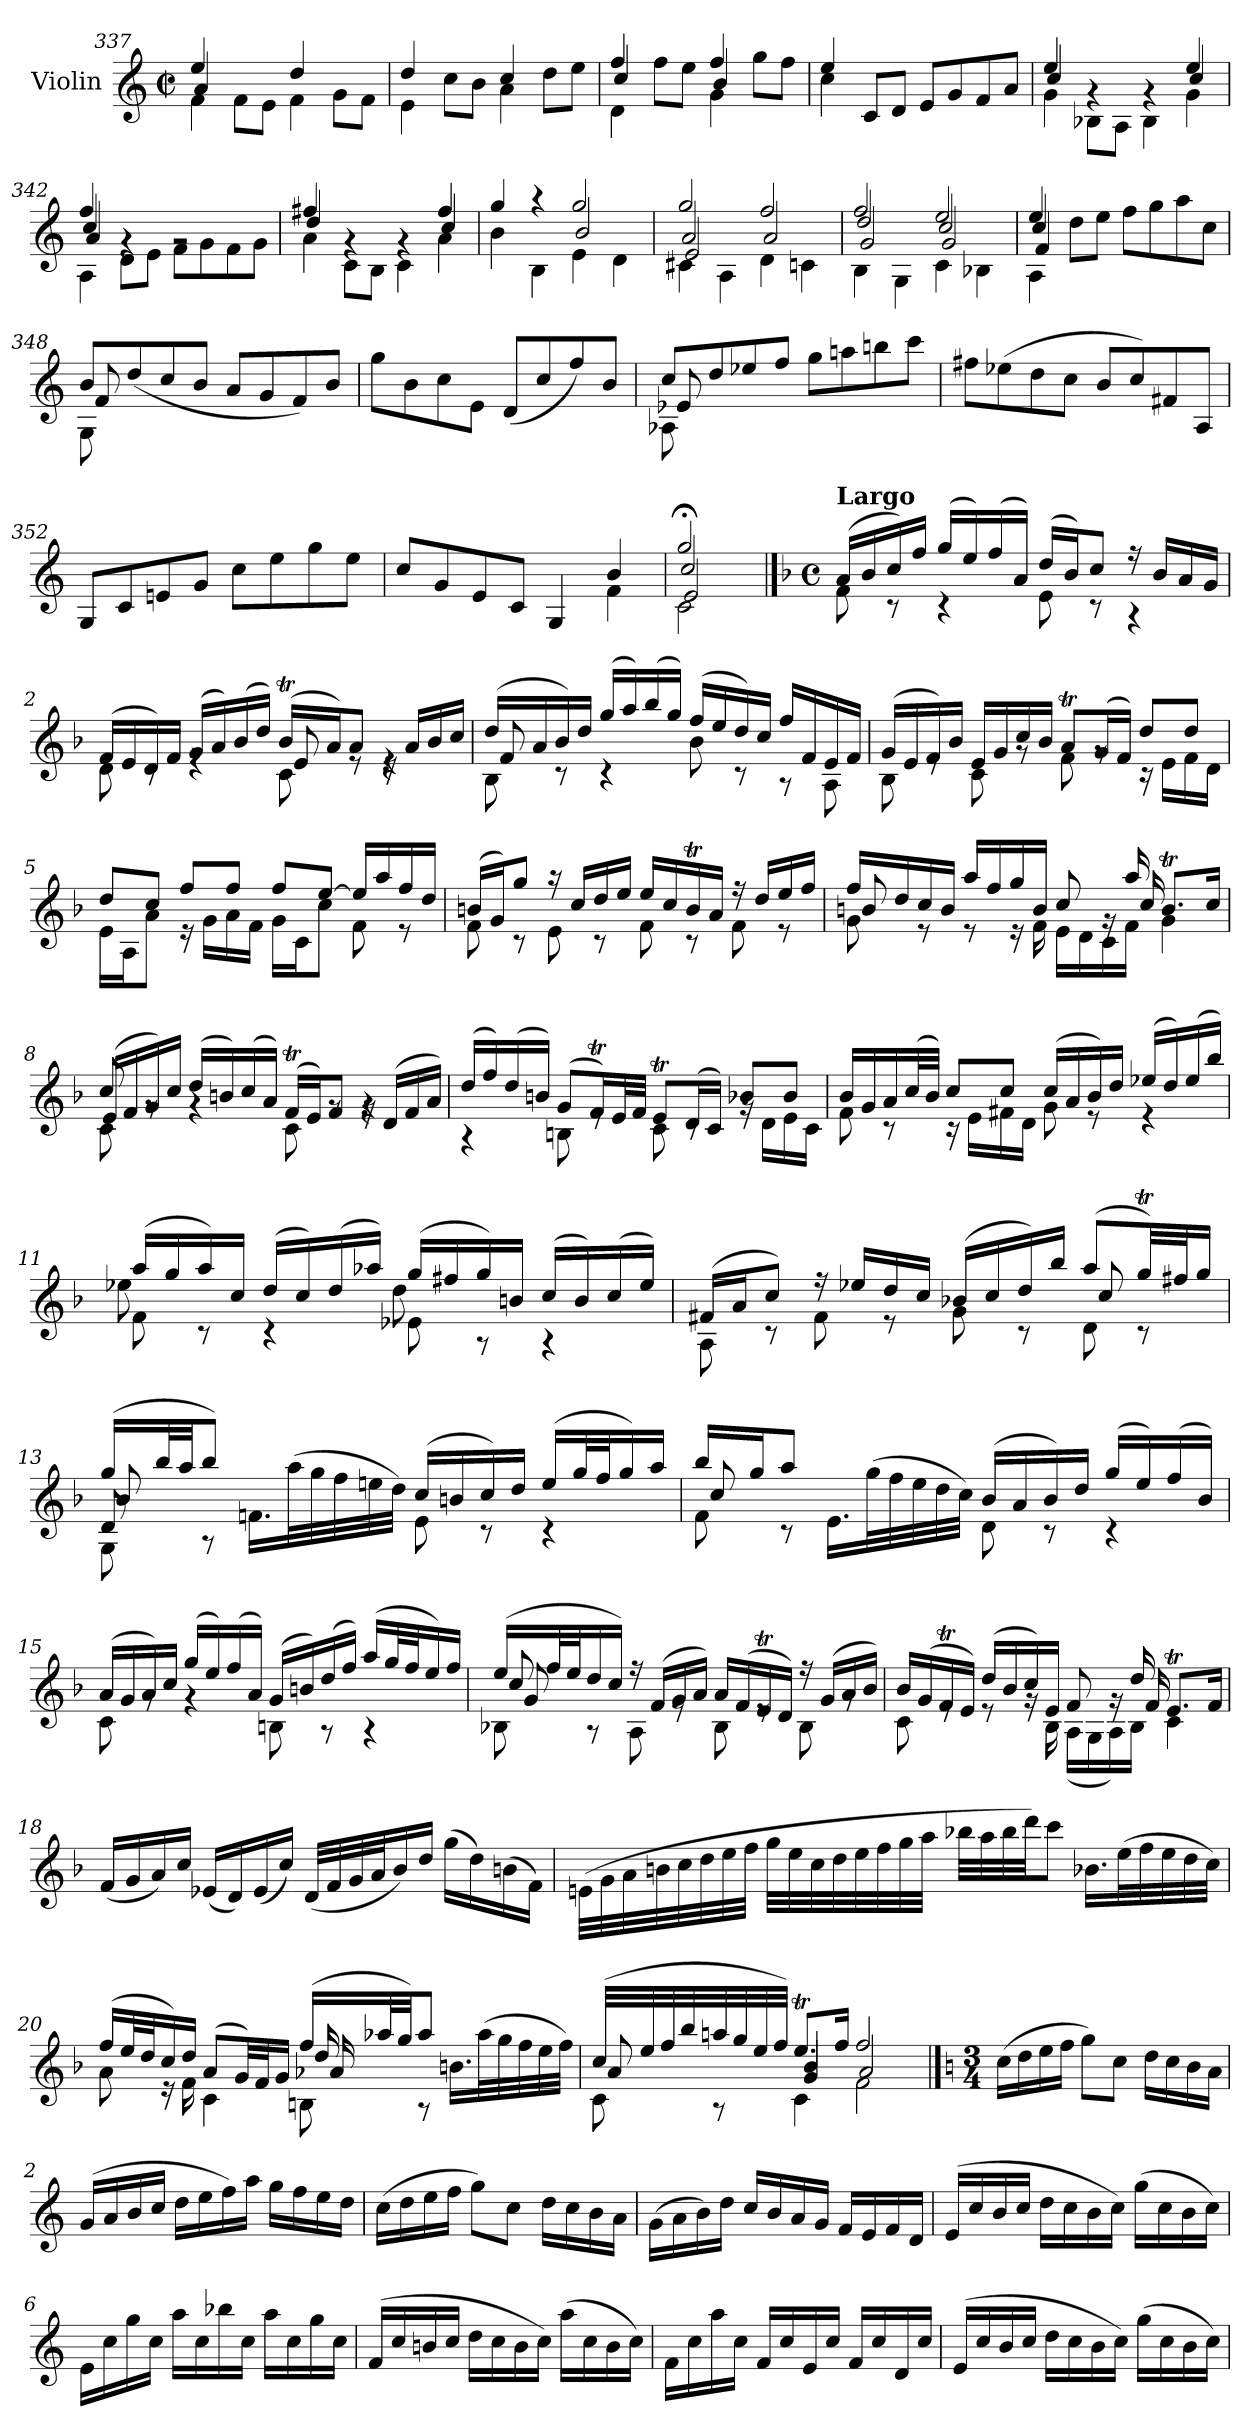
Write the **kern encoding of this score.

**kern
*part1
*staff1
*I"Violin
*I'Vln.
*clefG2
*k[]
*M2/2
*met(c|)
=337
*^
*	*^
4ee/	4f\	4a/
4ryy	8f\L	4ryy
.	8e\J	.
4dd/	4f\	2ryy
4ryy	8g\L	.
.	8f\J	.
*	*v	*v
=338	=338
4dd/	4e\
8cc\L	4ryy
8b\J	.
4cc/	4a\
8dd\L	4ryy
8ee\J	.
=339	=339
*	*^
4ff/	4d\	4cc/
8ff\L	4ryy	4ryy
8ee\J	.	.
4ff/	4g\	4b/
8gg\L	4ryy	4ryy
8ff\J	.	.
*	*v	*v
=340	=340
4ee/	4cc\
8c/L	4ryy
8d/J	.
8e/L	2ryy
8g/	.
8f/	.
8a/J	.
!!LO:LB:g=z	!!
=341	=341
*	*^
4ee/	4g\	4cc/
4rg	8B-X\L	4ryy
.	8A\J	.
4rg	4B-\	4ryy
4ee/	4g\	4cc/
=342	=342	=342
*	*	*^
4ff/	4A\	4cc/	4a/
4rg	8d\L	4ryy	4ryy
.	8e\J	.	.
2rg	8f\L	2ryy	2ryy
.	8g\	.	.
.	8f\	.	.
.	8g\J	.	.
*	*	*v	*v
=343	=343	=343
4ff#X/	4a\	4dd/
4rg	8c\L	4rgyy
.	8B\J	.
4rg	4c\	4rgyy
4ff#/	4a\	4cc/
=344	=344	=344
4gg/	4b\	2ryy
4r	4B\	.
2gg/	4e\	2b/
.	4d\	.
=345	=345	=345
*	*	*^
2gg/	4c#X\	2a/	2e/
.	4A\	.	.
2ff/	4d\	2a/	2ryy
.	4cn\	.	.
=346	=346	=346	=346
2ff/	4B\	2dd/	2g/
.	4G\	.	.
2ee/	4c\	2cc/	2g/
.	4B-X\	.	.
=347	=347	=347	=347
4ee/	4A\	4cc/	4f/
8dd\L	4ryy	4ryy	4ryy
8ee\J	.	.	.
8ff\L	2ryy	2ryy	2ryy
8gg\	.	.	.
8aa\	.	.	.
8cc\J	.	.	.
*	*	*v	*v
!!LO:LB:g=z
=348	=348	=348
8b/L	8G\	8f/
(<8dd/	8ryy	8ryy
8cc/	4ryy	4ryy
8b/J	.	.
8a/L	2ryy	2ryy
8g/	.	.
8f/)	.	.
8b/J	.	.
*v	*v	*v
=349
8gg\L
8b\
8cc\
8e\J
(<8d/L
8cc/
8ff/)
8b/J
=350
*^
*	*^
8cc/L	8A-X\	8e-X/
8dd/	8ryy	8ryy
8ee-X/	4ryy	4ryy
8ff/J	.	.
8gg\L	2ryy	2ryy
8aan\	.	.
8bbn\	.	.
8ccc\J	.	.
*v	*v	*v
=351
8ff#X\L
(>8ee-X\
8dd\
8cc\J
8b/L
8cc/)
8f#X/
8A/J
=352
8G/L
8c/
8en/
8g/J
8cc\L
8ee\
8gg\
8ee\J
=353
*^
8cc/L	2ryy
8g/	.
8e/	.
8c/J	.
4G/	4ryy
4b/	4f\
=354	=354
*^	*^
2gg;</	2c\	2cc/	2e/
*v	*v	*v	*v
!!LO:PB:g=z
==1
*k[b-]
*M4/4
*met(c)
*^
*	*^
*	*	*^
!LO:TX:a:B:t=Largo	!	!	!
*	*v	*v	*v
(>16a/LL	8f\
16b-/	.
16cc/)	8r
16ff/JJ	.
(>16gg/LL	4r
16ee/)	.
(>16ff/	.
16a/JJ)	.
(>16dd/LL	8e\
16b-/J)	.
8cc/J	8r
16r	4r
16b-/LL	.
16a/	.
16g/JJ	.
=2	=2
*	*^
(>16f/LL	8d\	2ryy
16e/	.	.
16d/)	8rc	.
16f/JJ	.	.
(>16g/LL	4re	.
16a/)	.	.
(>16b-/	.	.
16dd/JJ)	.	.
(>16b-T/LL	8c\	8e/
16a/J)	.	.
8a/J	8re	8ryy
16re	4re	4ryy
16a/LL	.	.
16b-/	.	.
16cc/JJ	.	.
=3	=3	=3
(>16dd/LL	8B-\	8f/
16a/	.	.
16b-/)	8r	8ryy
16dd/JJ	.	.
(>16gg/LL	4r	4ryy
16aa/)	.	.
(>16bb-/	.	.
16gg/JJ)	.	.
(>16ff/LL	8b-\	2ryy
16ee/	.	.
16dd/)	8r	.
16cc/JJ	.	.
16ff/LL	8r	.
16f/	.	.
16e/	8A\	.
16f/JJ	.	.
*	*v	*v
!!LO:LB:g=z
=4	=4
(>16g/LL	8B-\
16e/	.
16f/)	8re
16b-/JJ	.
16e/LL	8c\
16g/	.
16cc/	8rg
16b-/JJ	.
8at/L	8f\
(>16g/L	8rg
16f/JJ)	.
8dd/L	16r
.	16e\LL
8dd/J	16f\
.	16d\JJ
=5	=5
8dd/L	16e\LL
.	16A\J
8cc/J	8a\J
8ff/L	16r
.	16g\LL
8ff/J	16a\
.	16f\JJ
8ff/L	16g\LL
.	16c\J
[8ee/J	8cc\J
16ee/LL]	8f\
16aa/	.
16ff/	8r
16dd/JJ	.
=6	=6
(>16bn/LL	8f\
16g/J)	.
8gg/J	8r
16r	8e\
16cc/LL	.
16dd/	8r
16ee/JJ	.
16ee/LL	8f\
16cc/	.
16bt/	8r
16a/JJ	.
16r	8f\
16dd/LL	.
16ee/	8r
16ff/JJ	.
!!LO:LB:g=z	!!
=7	=7
*	*^
16ff/LL	8g\	8bn/
16dd/	.	.
16cc/	8r	8ryy
16b/JJ	.	.
16aa/LL	8r	4ryy
16ff/	.	.
16gg/	16r	.
16b/JJ	16f\	.
8cc/	16e\LL	8ryy
.	16d\	.
16rg	16c\	16ryy
16aa/	16f\JJ	16cc/
8.bt/L	4g\	4ryy
16cc/Jk	.	.
=8	=8	=8
8cc/	8c\	(>16e/LL
.	.	16f/
8ryy	8rg	16g/)
.	.	16cc/JJ
(>16dd/LL	4rg	4ryy
16bn/)	.	.
(>16cc/	.	.
16a/JJ)	.	.
(>16fT/LL	8c\	2ryy
16e/J)	.	.
8f/J	8rg	.
16rg	4rg	.
(>16d/LL	.	.
16f/	.	.
16a/JJ)	.	.
*	*v	*v
!!LO:LB:g=z
=9	=9
(>16dd/LL	4r
16ff/)	.
(>16dd/	.
16bn/JJ)	.
(>8g/L	8Bn\
16fT/L)	8re
32e/L	.
32f/JJJ	.
8et/L	8c\
(>16d/L	8rc
16c/JJ)	.
8b-X/L	16rg
.	16d\LL
8b-/J	16e\
.	16c\JJ
=10	=10
16b-/LL	8f\
16g/	.
16a/	8r
(>32cc/L	.
32b-/JJJ)	.
8cc/L	16r
.	16e\LL
8cc/J	16f#X\
.	16d\JJ
(>16cc/LL	8g\
16a/	.
16b-/)	8r
16dd/JJ	.
(>16ee-X/LL	4r
16dd/)	.
(>16ee-/	.
16bb-/JJ)	.
!!LO:LB:g=z	!!
=11	=11
*	*^
(>16aa/LL	8f\	8ee-X\
16gg/	.	.
16aa/)	8r	8ryy
16cc/JJ	.	.
(>16dd/LL	4r	4ryy
16cc/)	.	.
(>16dd/	.	.
16aa-X/JJ)	.	.
(>16gg/LL	8e-X\	8dd\
16ff#X/	.	.
16gg/)	8r	8ryy
16bn/JJ	.	.
(>16cc/LL	4r	4ryy
16b/)	.	.
(>16cc/	.	.
16ee-/JJ)	.	.
=12	=12	=12
(>16f#X/LL	8A\	2ryy
16a/J	.	.
8cc/J)	8r	.
16r	8f#\	.
16ee-X/LL	.	.
16dd/	8r	.
16cc/JJ	.	.
(>16b-X/LL	8g\	4ryy
16cc/	.	.
16dd/)	8r	.
16bb-/JJ	.	.
(>8aa/L	8d\	8cc/
32ggT/LL)	8r	8ryy
32ff#X/J	.	.
16gg/JJ	.	.
!!LO:LB:g=z	!!	!!
=13	=13	=13
*	*	*^
(>16gg/LL	8G\	8b-/	8d/
32bb-/L	.	.	.
32aa/JJ	.	.	.
8bb-/J)	8r	8ryy	8ryy
16.fn\LL	4ryy	4ryy	4ryy
(>32aa\L	.	.	.
32gg\	.	.	.
32ff\	.	.	.
32een\	.	.	.
32dd\JJJ)	.	.	.
(>16cc/LL	8e\	2ryy	2ryy
16bn/	.	.	.
16cc/)	8r	.	.
16dd/JJ	.	.	.
(>16ee/LL	4r	.	.
32gg/L	.	.	.
32ff/J	.	.	.
16gg/)	.	.	.
16aa/JJ	.	.	.
*	*	*v	*v
=14	=14	=14
16bb-/LL	8f\	8cc/
16gg/J	.	.
8aa/J	8r	8ryy
4ryy	16.e\LL	4ryy
.	(<32gg\L	.
.	32ff\	.
.	32ee\	.
.	32dd\	.
.	32cc\JJJ)	.
(>16b-/LL	8d\	2ryy
16a/	.	.
16b-/)	8r	.
16dd/JJ	.	.
(>16gg/LL	4r	.
16ee/)	.	.
(>16ff/	.	.
16b-/JJ)	.	.
*	*v	*v
!!LO:LB:g=z
=15	=15
(>16a/LL	8c\
16g/	.
16a/)	8rg
16cc/JJ	.
(>16gg/LL	4rg
16ee/)	.
(>16ff/	.
16a/JJ)	.
(>16g/LL	8Bn\
16bn/)	.
(>16dd/	8r
16ff/JJ)	.
(>16aa/LL	4r
32gg/L	.
32ff/J	.
16ee/)	.
16ff/JJ	.
=16	=16
*^	*^
(>16ee/LL	8B-X\	8cc/	8g/
32ff/L	.	.	.
32ee/J	.	.	.
16dd/	8r	8ryy	8ryy
16cc/JJ)	.	.	.
16r	8A\	4ryy	4ryy
(>16f/LL	.	.	.
16g/	8re	.	.
16a/JJ)	.	.	.
16a/LL	8B-\	2ryy	2ryy
(>16f/	.	.	.
16et/	8re	.	.
16d/JJ)	.	.	.
16r	8B-\	.	.
(>16g/LL	.	.	.
16a/	8rg	.	.
16b-/JJ)	.	.	.
*	*	*v	*v
=17	=17	=17
16b-/LL	8c\	2ryy
(>16g/	.	.
16fT/	8re	.
16e/JJ)	.	.
(>16dd/LL	8re	.
16b-/	.	.
16cc/)	16rg	.
16e/JJ	16B-\	.
8f/	(<16A\LL	8ryy
.	16G\	.
16rg	16A\)	16ryy
16dd/	16B-\JJ	16f/
8.et/L	4c\	4ryy
16f/Jk	.	.
*v	*v	*v
!!LO:LB:g=z
=18
(<16f/LL
16g/
16a/)
16cc/JJ
(<16e-X/LL
16d/)
(<16e-/
16cc/JJ)
(<32d/LLL
32f/
32g/
32a/J
16b-/)
16dd/JJ
(>16gg\LL
16dd\)
(>16bn\
16f\JJ)
=19
(>32en\LLL
32g\
32a\
32bn\
32cc\
32dd\
32ee\
32ff\JJJ
32gg\LLL
32ee\
32cc\
32dd\
32ee\
32ff\
32gg\
32aa\JJJ
32bb-X\LLL
32aa\
32bb-\
32ddd\JJ)
8ccc\J
16.b-X\LL
(>32ee\L
32ff\
32ee\
32dd\
32cc\JJJ)
!!LO:LB:g=z
=20
*^
*	*^
*	*	*^
(>16ff/LL	8a\	2ryy	2ryy
32ee/L	.	.	.
32dd/J	.	.	.
16cc/)	16r	.	.
16dd/JJ	16f\	.	.
(>8a/L	4c\	.	.
32g/LL)	.	.	.
32f/J	.	.	.
16g/JJ	.	.	.
(>16ff/LL	8Bn\	16dd/	16a-X/
32aa-X/L	.	16ryy	16ryy
32gg/JJ)	.	.	.
8aa-/J	8r	8ryy	8ryy
16.bn\LL	4ryy	4ryy	4ryy
(>32aa-\L	.	.	.
32gg\	.	.	.
32ff\	.	.	.
32ee\	.	.	.
32ff\JJJ)	.	.	.
=21	=21	=21	=21
(>32cc/LLL	8c\	8a/	4ryy
32ee/	.	.	.
32ff/	.	.	.
32bb-/	.	.	.
32aan/	8r	8ryy	.
32gg/	.	.	.
32ee/	.	.	.
32ff/JJJ)	.	.	.
8.eet/L	4c\	4b-/	4g/
16ff/Jk	.	.	.
2ff/	2f\	2a/	2ryy
*v	*v	*v	*v
!!LO:PB:g=z
==1
*k[]
*M3/4
*^
*	*^
*	*	*^
!LO:TX:a:B:t=Allegro assai	!	!	!
*v	*v	*v	*v
(>16cc\LL
16dd\
16ee\
16ff\JJ
8gg\L)
8cc\J
16dd\LL
16cc\
16b\
16a\JJ
=2
(>16g/LL
16a/
16b/
16cc/JJ
16dd\LL
16ee\
16ff\)
16aa\JJ
16gg\LL
16ff\
16ee\
16dd\JJ
=3
(>16cc\LL
16dd\
16ee\
16ff\JJ
8gg\L)
8cc\J
16dd\LL
16cc\
16b\
16a\JJ
=4
(>16g\LL
16a\
16b\)
16dd\JJ
16cc/LL
16b/
16a/
16g/JJ
16f/LL
16e/
16f/
16d/JJ
=5
(>16e/LL
16cc/
16b/
16cc/JJ
16dd\LL
16cc\
16b\
16cc\JJ)
(>16gg\LL
16cc\
16b\
16cc\JJ)
!!LO:LB:g=z
=6
16e\LL
16cc\
16gg\
16cc\JJ
16aa\LL
16cc\
16bb-X\
16cc\JJ
16aa\LL
16cc\
16gg\
16cc\JJ
=7
(>16f/LL
16cc/
16bn/
16cc/JJ
16dd\LL
16cc\
16b\
16cc\JJ)
(>16aa\LL
16cc\
16b\
16cc\JJ)
=8
16f\LL
16cc\
16aa\
16cc\JJ
16f/LL
16cc/
16e/
16cc/JJ
16f/LL
16cc/
16d/
16cc/JJ
=9
(>16e/LL
16cc/
16b/
16cc/JJ
16dd\LL
16cc\
16b\
16cc\JJ)
(>16gg\LL
16cc\
16b\
16cc\JJ)
=
*-
